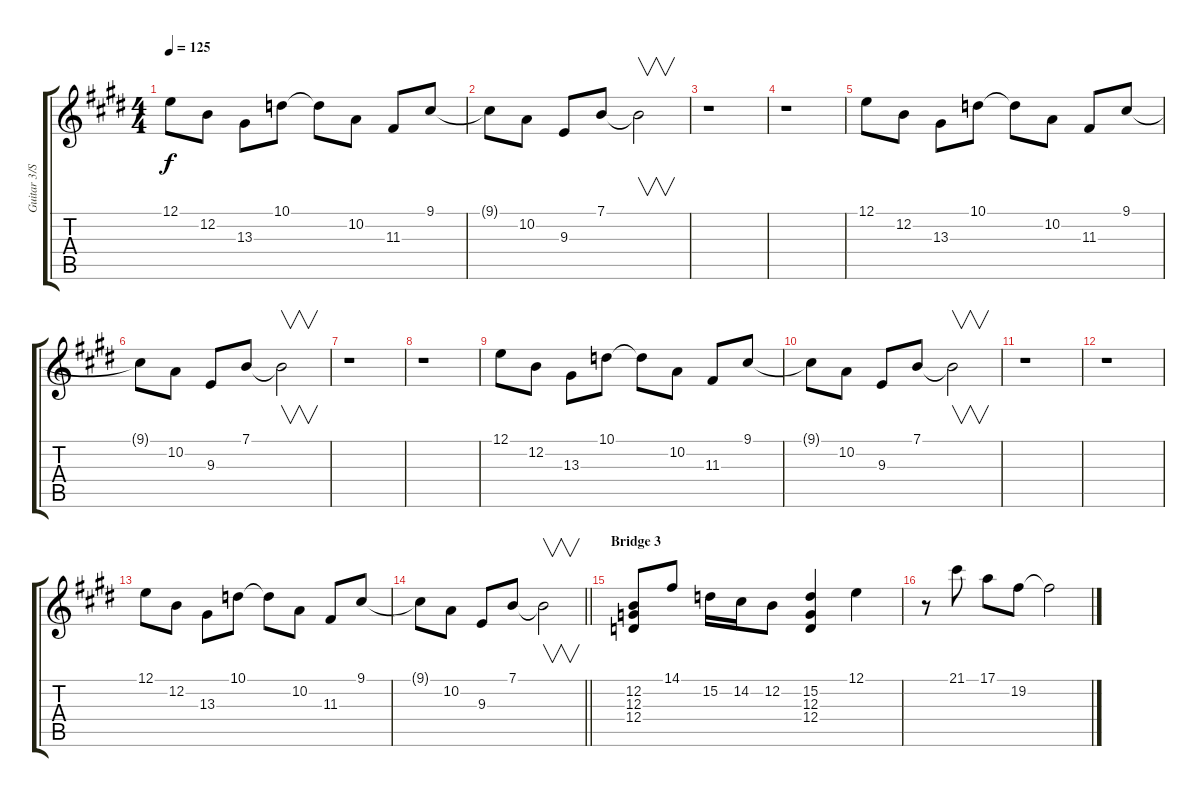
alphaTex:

\track ("Guitar 3/Synth" "Guitar 3/S") {instrument lead1square}
\staff {score tabs}
\tuning (E4 B3 G3 D3 A2 E2) {hide}
\ts (4 4)
\tempo 125
\clef g2
\ks e
12.1.8{dy f} 12.2.8 13.3.8 10.1.8 10.1{t}.8 10.2.8 11.3.8 9.1.8 |
9.1{t}.8 10.2.8 9.3.8 7.1.8 7.1{t}.2{v} |
r.1 |
r.1 |
12.1.8 12.2.8 13.3.8 10.1.8 10.1{t}.8 10.2.8 11.3.8 9.1.8 |
9.1{t}.8 10.2.8 9.3.8 7.1.8 7.1{t}.2{v} |
r.1 |
r.1 |
12.1.8 12.2.8 13.3.8 10.1.8 10.1{t}.8 10.2.8 11.3.8 9.1.8 |
9.1{t}.8 10.2.8 9.3.8 7.1.8 7.1{t}.2{v} |
r.1 |
r.1 |
12.1.8 12.2.8 13.3.8 10.1.8 10.1{t}.8 10.2.8 11.3.8 9.1.8 |
\barLineRight lightlight
9.1{t}.8 10.2.8 9.3.8 7.1.8 7.1{t}.2{v} |
\section ("" "Bridge 3")
(12.2 12.3 12.4).8 14.1.8 15.2.16 14.2.16 12.2.8 (15.2 12.3 12.4).4 12.1.4 |
r.8 21.1.8 17.1.8 19.2.8 19.2{t}.2
